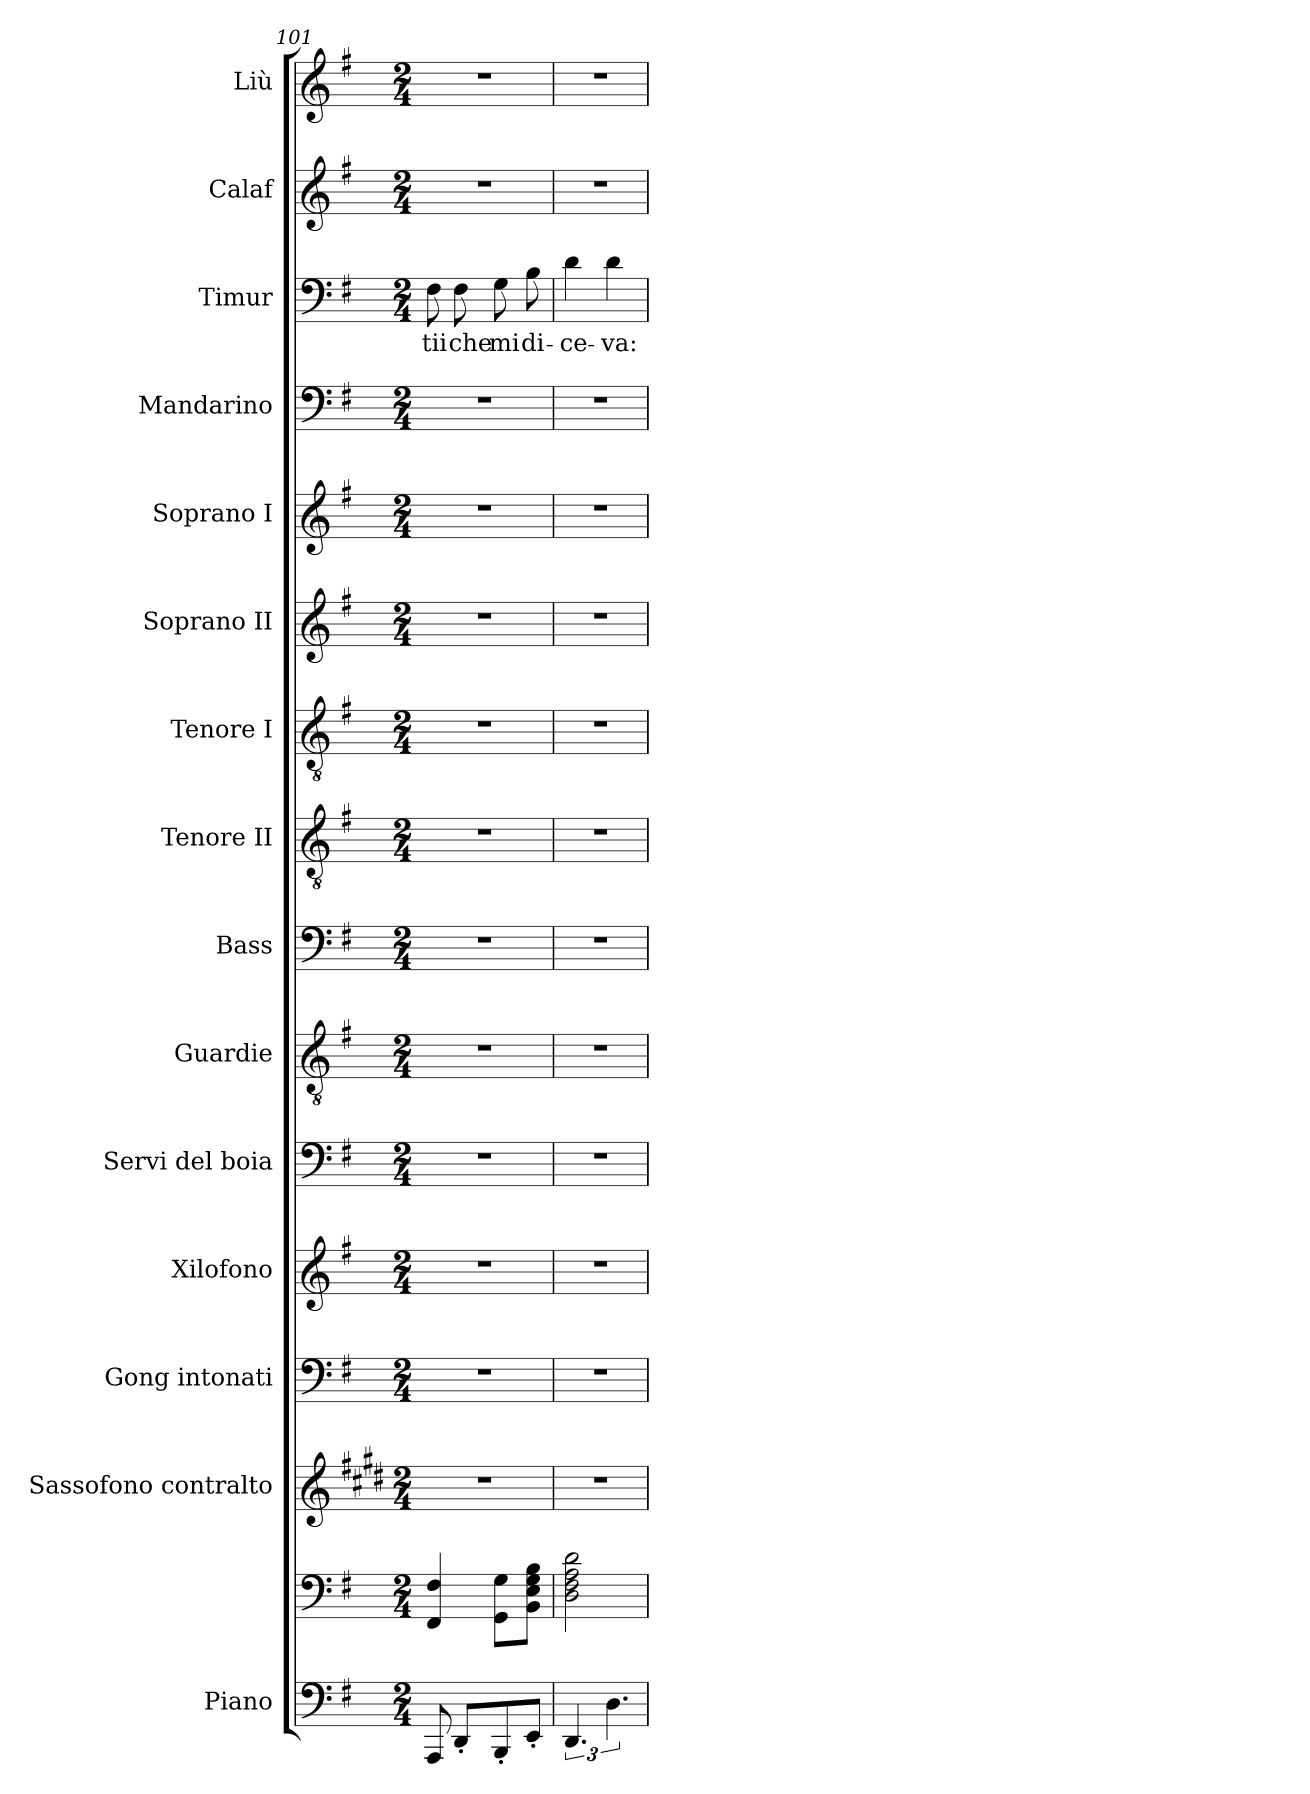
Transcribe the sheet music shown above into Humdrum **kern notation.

**kern	**kern	**kern	**kern	**kern	**kern	**kern	**kern	**kern	**kern	**kern	**kern	**kern	**kern	**text	**kern	**kern
*part15	*part15	*part14	*part13	*part12	*part11	*part10	*part9	*part8	*part7	*part6	*part5	*part4	*part3	*part3	*part2	*part1
*staff16	*staff15	*staff14	*staff13	*staff12	*staff11	*staff10	*staff9	*staff8	*staff7	*staff6	*staff5	*staff4	*staff3	*staff3	*staff2	*staff1
*I"Piano	*	*I"Sassofono contralto	*I"Gong intonati	*I"Xilofono	*I"Servi del boia	*I"Guardie	*I"Bass	*I"Tenore II	*I"Tenore I	*I"Soprano II	*I"Soprano I	*I"Mandarino	*I"Timur	*	*I"Calaf	*I"Liù
*I'Pno.	*	*	*I'Gong int.	*I'Xil.	*I'Ser.B.	*I'G.	*I'B.	*I'T. II	*I'T. I	*I'S. II	*I'S. I	*I'M.	*I'T.	*	*I'C.	*I'L.
*clefF4	*clefF4	*clefG2	*clefF4	*clefG2	*clefF4	*clefGv2	*clefF4	*clefGv2	*clefGv2	*clefG2	*clefG2	*clefF4	*clefF4	*	*clefG2	*clefG2
*	*	*ITrd5c9	*	*ITrd-7c-12	*	*	*	*	*	*	*	*	*	*	*	*
*k[f#]	*k[f#]	*k[f#]	*k[f#]	*k[f#]	*k[f#]	*k[f#]	*k[f#]	*k[f#]	*k[f#]	*k[f#]	*k[f#]	*k[f#]	*k[f#]	*	*k[f#]	*k[f#]
*M2/4	*M2/4	*M2/4	*M2/4	*M2/4	*M2/4	*M2/4	*M2/4	*M2/4	*M2/4	*M2/4	*M2/4	*M2/4	*M2/4	*	*M2/4	*M2/4
=101	=101	=101	=101	=101	=101	=101	=101	=101	=101	=101	=101	=101	=101	=101	=101	=101
!	!	!	!	!	!	!	!	!	!	!	!	!	!	!LO:LY:b	!	!
8AAA/	4FF#/ 4F#/	2r	2r	2r	2r	2r	2r	2r	2r	2r	2r	2r	8F#\	-tii	2r	2r
!	!	!	!	!	!	!	!	!	!	!	!	!	!	!LO:LY:b	!	!
8DD'/L	.	.	.	.	.	.	.	.	.	.	.	.	8F#\	che	.	.
!	!	!	!	!	!	!	!	!	!	!	!	!	!	!LO:LY:b	!	!
8BBB'/	8GG\ 8G\L	.	.	.	.	.	.	.	.	.	.	.	8G\	mi	.	.
!	!	!	!	!	!	!	!	!	!	!	!	!	!	!LO:LY:b	!	!
8EE'/J	8BB\ 8E\ 8G\ 8B\J	.	.	.	.	.	.	.	.	.	.	.	8B\	di-	.	.
=102	=102	=102	=102	=102	=102	=102	=102	=102	=102	=102	=102	=102	=102	=102	=102	=102
!	!	!	!	!	!	!	!	!	!	!	!	!	!	!LO:LY:b	!	!
6.DD/	2D\ 2F#\ 2A\ 2d\	2r	2r	2r	2r	2r	2r	2r	2r	2r	2r	2r	4d\	-ce-	2r	2r
!	!	!	!	!	!	!	!	!	!	!	!	!	!	!LO:LY:b	!	!
6.D\	.	.	.	.	.	.	.	.	.	.	.	.	4d\	-va:	.	.
=	=	=	=	=	=	=	=	=	=	=	=	=	=	=	=	=
*-	*-	*-	*-	*-	*-	*-	*-	*-	*-	*-	*-	*-	*-	*-	*-	*-
